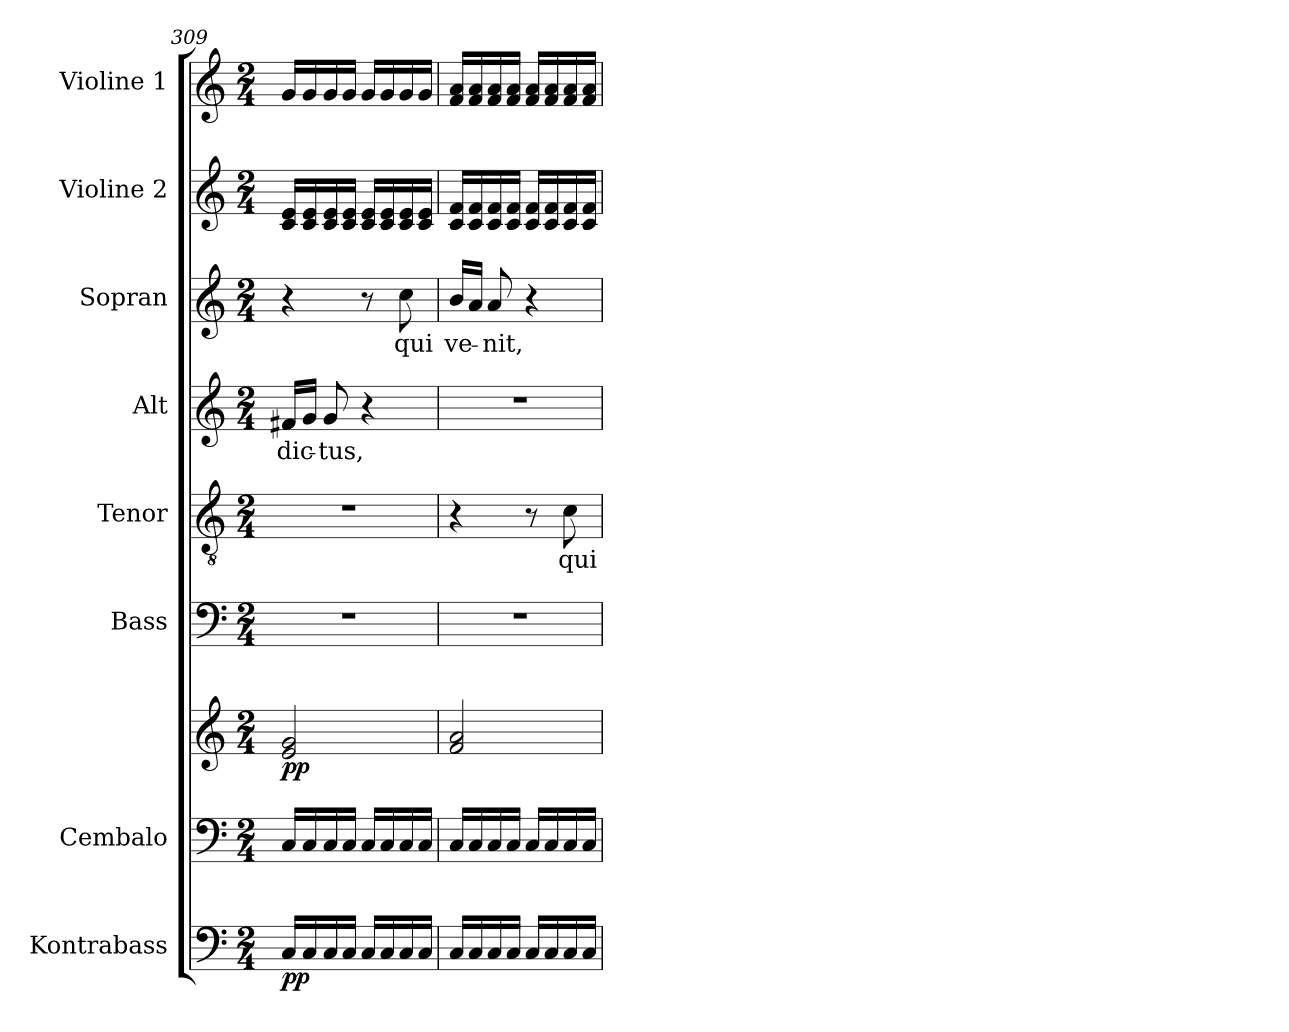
**kern	**dynam	**kern	**kern	**dynam	**kern	**kern	**text	**kern	**text	**kern	**text	**kern	**kern
*part8	*part8	*part7	*part7	*part7	*part6	*part5	*part5	*part4	*part4	*part3	*part3	*part2	*part1
*staff9	*staff9	*staff8	*staff7	*staff7/8	*staff6	*staff5	*staff5	*staff4	*staff4	*staff3	*staff3	*staff2	*staff1
*I"Kontrabass	*	*I"Cembalo	*	*	*I"Bass	*I"Tenor	*	*I"Alt	*	*I"Sopran	*	*I"Violine 2	*I"Violine 1
*I'Kb.	*	*I'Cemb.	*	*	*I'B.	*I'T.	*	*I'A.	*	*I'S.	*	*I'Vl. 2	*I'Vl. 1
*clefF4	*	*clefF4	*clefG2	*	*clefF4	*clefGv2	*	*clefG2	*	*clefG2	*	*clefG2	*clefG2
*ITrd7c12	*	*	*	*	*	*	*	*	*	*	*	*	*
*k[]	*	*k[]	*k[]	*	*k[]	*k[]	*	*k[]	*	*k[]	*	*k[]	*k[]
*C:	*	*C:	*C:	*	*C:	*C:	*	*C:	*	*C:	*	*C:	*C:
*M2/4	*	*M2/4	*M2/4	*	*M2/4	*M2/4	*	*M2/4	*	*M2/4	*	*M2/4	*M2/4
=309	=309	=309	=309	=309	=309	=309	=309	=309	=309	=309	=309	=309	=309
!	!LO:DY:b	!	!	!LO:DY:b	!	!	!	!	!LO:LY:b	!	!	!	!
16CC/LL	pp	16C/LL	2e/ 2g/	pp	2r	2r	.	16f#X/LL	-dic-	4r	.	16c/ 16e/LL	16g/LL
16CC/	.	16C/	.	.	.	.	.	16g/JJ	.	.	.	16c/ 16e/	16g/
!	!	!	!	!	!	!	!	!	!LO:LY:b	!	!	!	!
16CC/	.	16C/	.	.	.	.	.	8g/	-tus,	.	.	16c/ 16e/	16g/
16CC/JJ	.	16C/JJ	.	.	.	.	.	.	.	.	.	16c/ 16e/JJ	16g/JJ
16CC/LL	.	16C/LL	.	.	.	.	.	4r	.	8r	.	16c/ 16e/LL	16g/LL
16CC/	.	16C/	.	.	.	.	.	.	.	.	.	16c/ 16e/	16g/
!	!	!	!	!	!	!	!	!	!	!	!LO:LY:b	!	!
16CC/	.	16C/	.	.	.	.	.	.	.	8cc\	qui	16c/ 16e/	16g/
16CC/JJ	.	16C/JJ	.	.	.	.	.	.	.	.	.	16c/ 16e/JJ	16g/JJ
=310	=310	=310	=310	=310	=310	=310	=310	=310	=310	=310	=310	=310	=310
!	!	!	!	!	!	!	!	!	!	!	!LO:LY:b	!	!
16CC/LL	.	16C/LL	2f/ 2a/	.	2r	4r	.	2r	.	16b/LL	ve-	16c/ 16f/LL	16f/ 16a/LL
16CC/	.	16C/	.	.	.	.	.	.	.	16a/JJ	.	16c/ 16f/	16f/ 16a/
!	!	!	!	!	!	!	!	!	!	!	!LO:LY:b	!	!
16CC/	.	16C/	.	.	.	.	.	.	.	8a/	-nit,	16c/ 16f/	16f/ 16a/
16CC/JJ	.	16C/JJ	.	.	.	.	.	.	.	.	.	16c/ 16f/JJ	16f/ 16a/JJ
16CC/LL	.	16C/LL	.	.	.	8r	.	.	.	4r	.	16c/ 16f/LL	16f/ 16a/LL
16CC/	.	16C/	.	.	.	.	.	.	.	.	.	16c/ 16f/	16f/ 16a/
!	!	!	!	!	!	!	!LO:LY:b	!	!	!	!	!	!
16CC/	.	16C/	.	.	.	8c\	qui	.	.	.	.	16c/ 16f/	16f/ 16a/
16CC/JJ	.	16C/JJ	.	.	.	.	.	.	.	.	.	16c/ 16f/JJ	16f/ 16a/JJ
=	=	=	=	=	=	=	=	=	=	=	=	=	=
*-	*-	*-	*-	*-	*-	*-	*-	*-	*-	*-	*-	*-	*-
